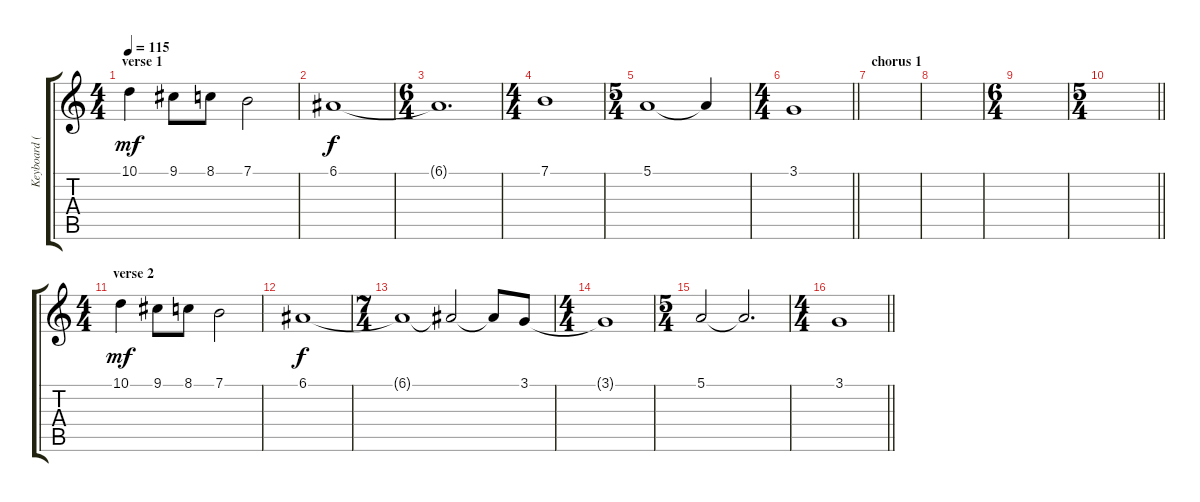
\track ("Keyboard (Wright)" "Keyboard (") {instrument drawbarorgan}
\staff {score tabs}
\tuning (E4 B3 G3 D3 A2 E2) {hide}
\ts (4 4)
\section ("" "verse 1")
\tempo 115
\clef g2
\ks c
10.1.4{dy mf instrument drawbarorgan} 9.1.8 8.1.8 7.1.2 |
6.1.1{dy f} |
\ts (6 4)
6.1{t}.1{d} |
\ts (4 4)
7.1.1 |
\ts (5 4)
5.1.1 5.1{t}.4 |
\ts (4 4)
\barLineRight lightlight
3.1.1 |
\section ("" "chorus 1")
|
|
\ts (6 4)
|
\ts (5 4)
\barLineRight lightlight
|
\ts (4 4)
\section ("" "verse 2")
10.1.4{dy mf} 9.1.8 8.1.8 7.1.2 |
6.1.1{dy f} |
\ts (7 4)
6.1{t}.1 6.1{t}.2 6.1{t}.8 3.1.8 |
\ts (4 4)
3.1{t}.1 |
\ts (5 4)
5.1.2 5.1{t}.2{d} |
\ts (4 4)
\barLineRight lightlight
3.1.1
